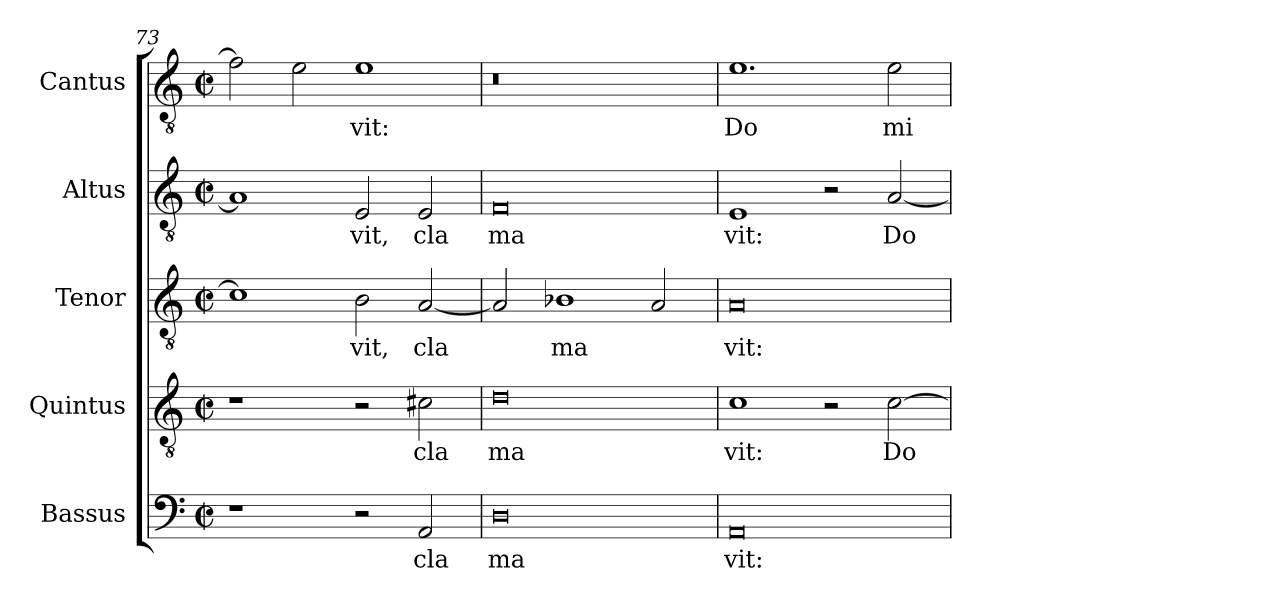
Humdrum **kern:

**kern	**text	**kern	**text	**kern	**text	**kern	**text	**kern	**text
*part5	*part5	*part4	*part4	*part3	*part3	*part2	*part2	*part1	*part1
*staff5	*staff5	*staff4	*staff4	*staff3	*staff3	*staff2	*staff2	*staff1	*staff1
*I"Bassus	*	*I"Quintus	*	*I"Tenor	*	*I"Altus	*	*I"Cantus	*
*clefF4	*	*clefGv2	*	*clefGv2	*	*clefGv2	*	*clefGv2	*
*M2/2	*	*M2/2	*	*M2/2	*	*M2/2	*	*M2/2	*
*met(c|)	*	*met(c|)	*	*met(c|)	*	*met(c|)	*	*met(c|)	*
=73	=73	=73	=73	=73	=73	=73	=73	=73	=73
1r	.	1r	.	1c]	.	1A]	.	2f\]	.
.	.	.	.	.	.	.	.	2e\	.
!	!	!	!	!	!LO:LY:b:cj	!	!LO:LY:b:cj	!	!LO:LY:b:cj
2r	.	2r	.	2B\	vit,	2E/	vit,	1e	-vit:
!	!LO:LY:b:cj	!	!LO:LY:b:cj	!	!LO:LY:b	!	!LO:LY:b:cj	!	!
2AA/	cla	2c#X\	cla	[<2A/	cla	2E/	cla	.	.
=74	=74	=74	=74	=74	=74	=74	=74	=74	=74
!	!LO:LY:b:cj	!	!LO:LY:b:cj	!	!	!	!LO:LY:b:cj	!	!
0D	ma	0d	ma	2A/]	.	0F	ma	0r	.
!	!	!	!	!	!LO:LY:b:cj	!	!	!	!
.	.	.	.	1B-X	ma	.	.	.	.
.	.	.	.	2A/	.	.	.	.	.
!!LO:PB:g=z
=75	=75	=75	=75	=75	=75	=75	=75	=75	=75
!	!LO:LY:b:cj	!	!LO:LY:b:cj	!	!LO:LY:b:cj	!	!LO:LY:b:cj	!	!LO:LY:b:cj
0AA	vit:	1c	vit:	0A	vit:	1E	vit:	1.e	Do
.	.	2r	.	.	.	2r	.	.	.
!	!	!	!LO:LY:b	!	!	!	!LO:LY:b	!	!LO:LY:b:cj
.	.	[>2c\	Do	.	.	[<2A/	Do	2e\	mi
=	=	=	=	=	=	=	=	=	=
*-	*-	*-	*-	*-	*-	*-	*-	*-	*-
